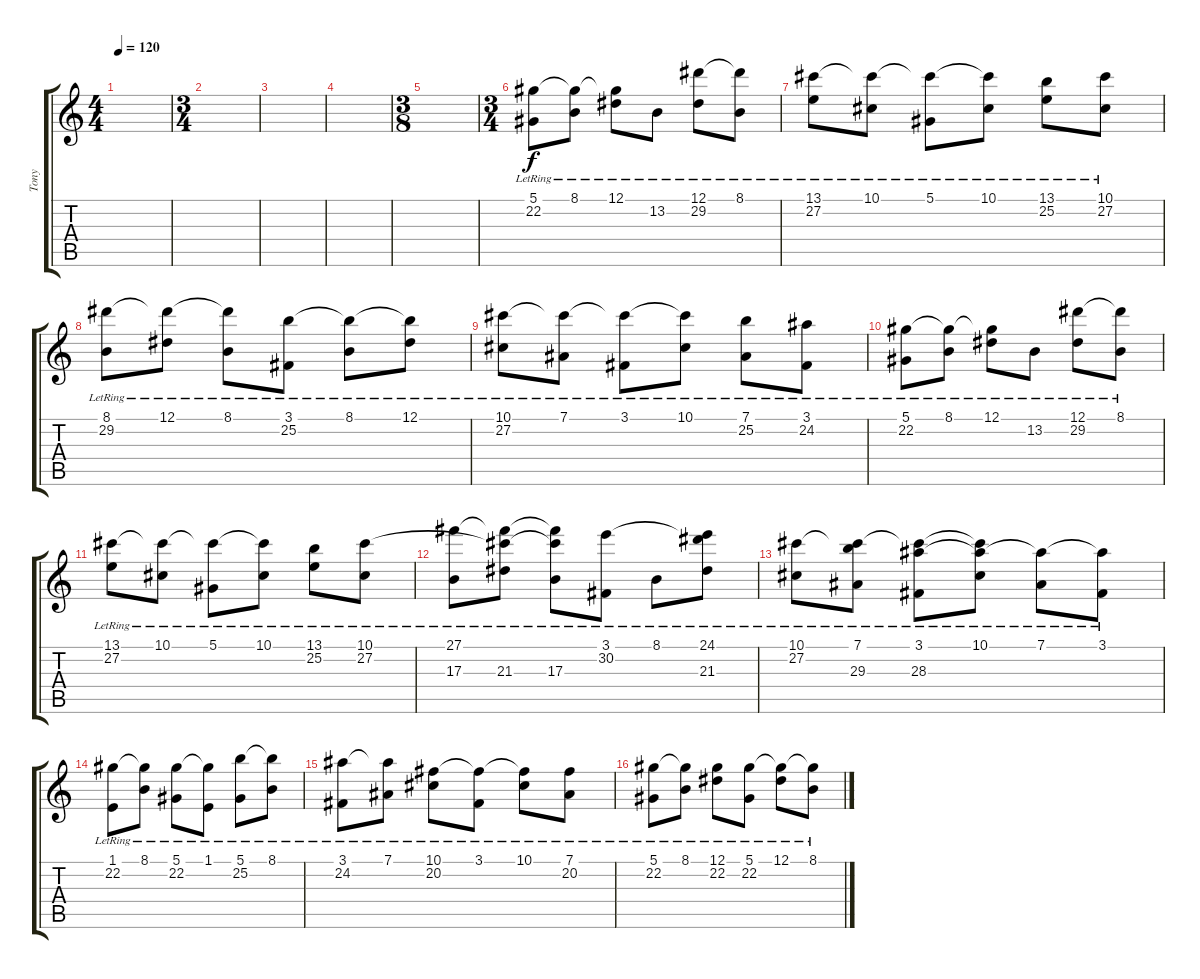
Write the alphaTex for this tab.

\track ("Tony" "Tony") {instrument pad5bowed}
\staff {score tabs}
\tuning (Eb4 Bb3 Gb3 Db3 Ab2 Eb2) {hide}
\ts (4 4)
\tempo 120
\clef g2
\ks c
|
\ts (3 4)
|
|
|
\ts (3 8)
|
\ts (3 4)
(5.1{lr} 22.2{lr}).8 (8.1{lr} 22.2{t}).8 (12.1{lr} 22.2{t}).8 13.2{lr}.8 (12.1{lr} 29.2{lr}).8 (8.1{lr} 29.2{t}).8 |
(13.1{lr} 27.2{lr}).8 (10.1{lr} 27.2{t}).8 (5.1{lr} 27.2{t}).8 (10.1{lr} 27.2{t}).8 (13.1{lr} 25.2{lr}).8 (10.1{lr} 27.2{lr}).8 |
(8.1{lr} 29.2{lr}).8 (12.1{lr} 29.2{t}).8 (8.1{lr} 29.2{t}).8 (3.1{lr} 25.2{lr}).8 (8.1{lr} 25.2{t}).8 (12.1{lr} 25.2{t}).8 |
(10.1{lr} 27.2{lr}).8 (7.1{lr} 27.2{t}).8 (3.1{lr} 27.2{t}).8 (10.1{lr} 27.2{t}).8 (7.1{lr} 25.2{lr}).8 (3.1{lr} 24.2{lr}).8 |
(5.1{lr} 22.2{lr}).8 (8.1{lr} 22.2{t}).8 (12.1{lr} 22.2{t}).8 13.2{lr}.8 (12.1{lr} 29.2{lr}).8 (8.1{lr} 29.2{t}).8 |
(13.1{lr} 27.2{lr}).8 (10.1{lr} 27.2{t}).8 (5.1{lr} 27.2{t}).8 (10.1{lr} 27.2{t}).8 (13.1{lr} 25.2{lr}).8 (10.1{lr} 27.2{lr}).8 |
(27.1{lr} 17.3{lr}).8 (27.1{t} 27.2{t} 21.3{lr}).8 (27.1{t} 27.2{t} 17.3{lr}).8 (3.1{lr} 30.2{lr}).8 8.1{lr}.8 (24.1{lr} 30.2{t} 21.3{lr}).8 |
(10.1{lr} 27.2{lr}).8 (7.1{lr} 27.2{t} 29.3{lr}).8 (3.1{lr} 27.2{t} 28.3{lr}).8 (10.1{lr} 27.2{t} 28.3{t}).8 (7.1{lr} 28.3{t}).8 (3.1{lr} 28.3{t}).8 |
(1.1{lr} 22.2{lr}).8 (8.1{lr} 22.2{t}).8 (5.1{lr} 22.2{lr}).8 (1.1{lr} 22.2{t}).8 (5.1{lr} 25.2{lr}).8 (8.1{lr} 25.2{t}).8 |
(3.1{lr} 24.2{lr}).8 (7.1{lr} 24.2{t}).8 (10.1{lr} 20.2{lr}).8 (3.1{lr} 20.2{t}).8 (10.1{lr} 20.2{t}).8 (7.1{lr} 20.2{lr}).8 |
(5.1{lr} 22.2{lr}).8 (8.1{lr} 22.2{t}).8 (12.1{lr} 22.2{lr}).8 (5.1{lr} 22.2{lr}).8 (12.1{lr} 22.2{t}).8 (8.1{lr} 22.2{t}).8
